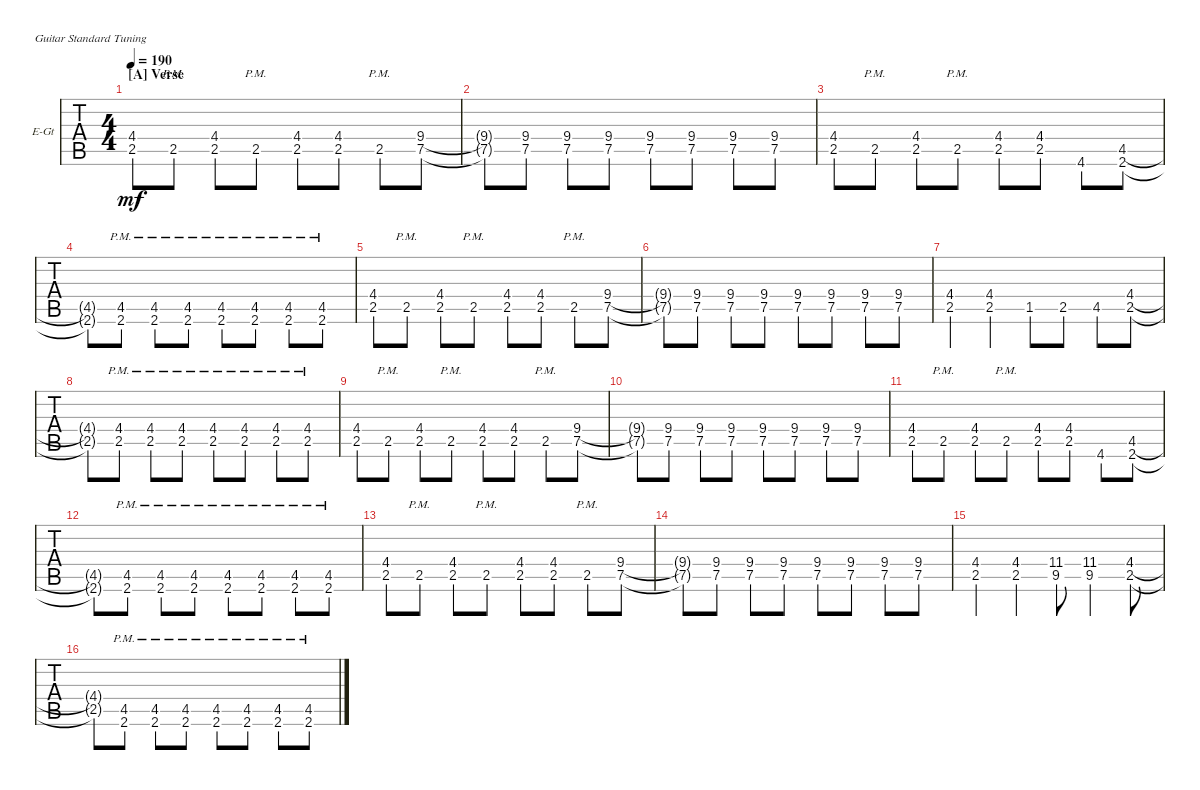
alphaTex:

\defaultSystemsLayout 4
\bracketExtendMode groupsimilarinstruments
\firstSystemTrackNameOrientation horizontal
\otherSystemsTrackNameOrientation horizontal
\track ("Matthew" "E-Gt") {instrument distortionguitar}
\staff {tabs}
\tuning (E4 B3 G3 D3 A2 E2)
\ts (4 4)
\section ("A" "Verse")
\tempo 190
\clef g2
\ks c
(2.5 4.4).8{dy mf} 2.5{pm}.8 (2.5 4.4).8 2.5{pm}.8 (2.5 4.4).8 (2.5 4.4).8 2.5{pm}.8 (7.5 9.4).8 |
(7.5{t} 9.4{t}).8 (7.5 9.4).8 (7.5 9.4).8 (7.5 9.4).8 (7.5 9.4).8 (7.5 9.4).8 (7.5 9.4).8 (7.5 9.4).8 |
(2.5 4.4).8 2.5{pm}.8 (2.5 4.4).8 2.5{pm}.8 (2.5 4.4).8 (2.5 4.4).8 4.6.8 (4.5 2.6).8 |
(4.5{t} 2.6{t}).8 (4.5{pm} 2.6{pm}).8 (4.5{pm} 2.6{pm}).8 (4.5{pm} 2.6{pm}).8 (4.5{pm} 2.6{pm}).8 (4.5{pm} 2.6{pm}).8 (4.5{pm} 2.6{pm}).8 (4.5{pm} 2.6{pm}).8 |
(2.5 4.4).8 2.5{pm}.8 (2.5 4.4).8 2.5{pm}.8 (2.5 4.4).8 (2.5 4.4).8 2.5{pm}.8 (7.5 9.4).8 |
(7.5{t} 9.4{t}).8 (7.5 9.4).8 (7.5 9.4).8 (7.5 9.4).8 (7.5 9.4).8 (7.5 9.4).8 (7.5 9.4).8 (7.5 9.4).8 |
(2.5 4.4).4 (2.5 4.4).4 1.5.8 2.5.8 4.5.8 (2.5 4.4).8 |
(2.5{t} 4.4{t}).8 (2.5{pm} 4.4{pm}).8 (2.5{pm} 4.4{pm}).8 (2.5{pm} 4.4{pm}).8 (2.5{pm} 4.4{pm}).8 (2.5{pm} 4.4{pm}).8 (2.5{pm} 4.4{pm}).8 (2.5{pm} 4.4{pm}).8 |
(2.5 4.4).8 2.5{pm}.8 (2.5 4.4).8 2.5{pm}.8 (2.5 4.4).8 (2.5 4.4).8 2.5{pm}.8 (7.5 9.4).8 |
(7.5{t} 9.4{t}).8 (7.5 9.4).8 (7.5 9.4).8 (7.5 9.4).8 (7.5 9.4).8 (7.5 9.4).8 (7.5 9.4).8 (7.5 9.4).8 |
(2.5 4.4).8 2.5{pm}.8 (2.5 4.4).8 2.5{pm}.8 (2.5 4.4).8 (2.5 4.4).8 4.6.8 (4.5 2.6).8 |
(4.5{t} 2.6{t}).8 (4.5{pm} 2.6{pm}).8 (4.5{pm} 2.6{pm}).8 (4.5{pm} 2.6{pm}).8 (4.5{pm} 2.6{pm}).8 (4.5{pm} 2.6{pm}).8 (4.5{pm} 2.6{pm}).8 (4.5{pm} 2.6{pm}).8 |
(2.5 4.4).8 2.5{pm}.8 (2.5 4.4).8 2.5{pm}.8 (2.5 4.4).8 (2.5 4.4).8 2.5{pm}.8 (7.5 9.4).8 |
(7.5{t} 9.4{t}).8 (7.5 9.4).8 (7.5 9.4).8 (7.5 9.4).8 (7.5 9.4).8 (7.5 9.4).8 (7.5 9.4).8 (7.5 9.4).8 |
(2.5 4.4).4 (2.5 4.4).4 (9.5 11.4).8 (9.5 11.4).4 (2.5 4.4).8 |
(2.5{t} 4.4{t}).8 (2.6{pm} 4.5{pm}).8 (2.6{pm} 4.5{pm}).8 (2.6{pm} 4.5{pm}).8 (2.6{pm} 4.5{pm}).8 (2.6{pm} 4.5{pm}).8 (2.6{pm} 4.5{pm}).8 (2.6{pm} 4.5{pm}).8
